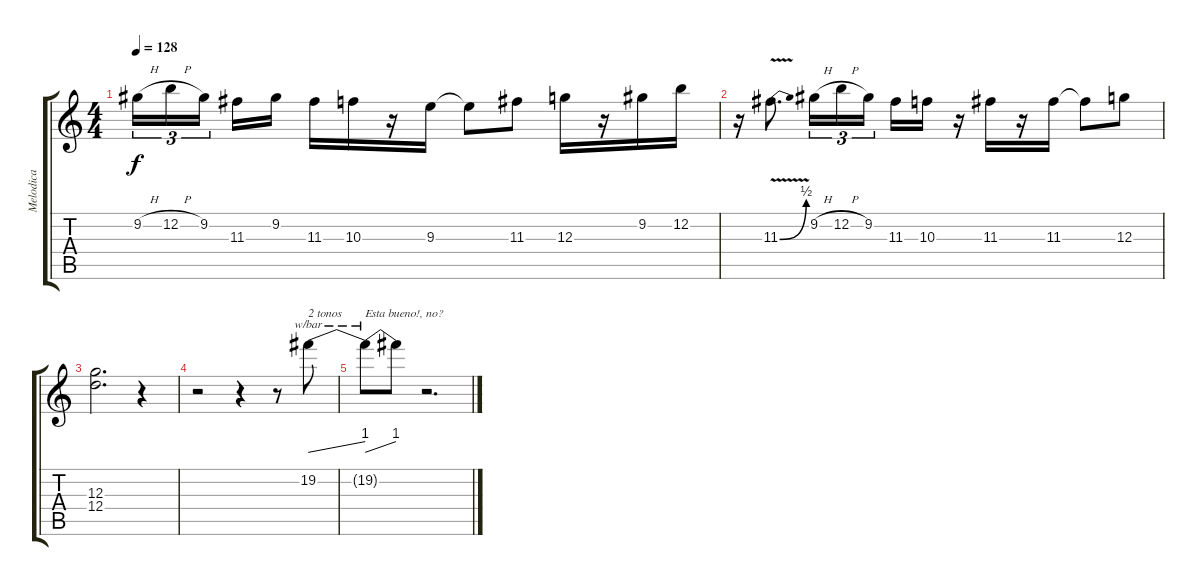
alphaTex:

\track ("Melodica" "Melodica") {instrument distortionguitar}
\staff {score tabs}
\tuning (E4 B3 G3 D3 A2 E2) {hide}
\ts (4 4)
\tempo 128
\clef g2
\ks c
9.2{h}.16{tu (3 2) dy f} 12.2{h}.16{tu (3 2)} 9.2.16{tu (3 2) beam splitsecondary} 11.3.16 9.2.16 11.3.16 10.3.16 r.16 9.3.16 9.3{t}.8 11.3.8 12.3.16 r.16 9.2.16 12.2.16 |
r.16 11.3{be (bend 0 0 60 2) v}.8{d} 9.2{h}.16{tu (3 2)} 12.2{h}.16{tu (3 2)} 9.2.16{tu (3 2) beam splitsecondary} 11.3.16 10.3.16 r.16 11.3.16 r.16 11.3.16 11.3{t}.8 12.3.8 |
(12.3 12.4).2{d} r.4 |
r.2 r.4 r.8 19.2.8{tbe (dive default 0 0 60 4) txt "2 tonos"} |
19.2{t}.8{tbe (dive default 0 0 60 4) txt "Esta bueno!, no?"} 19.2{t}.8 r.2{d}
